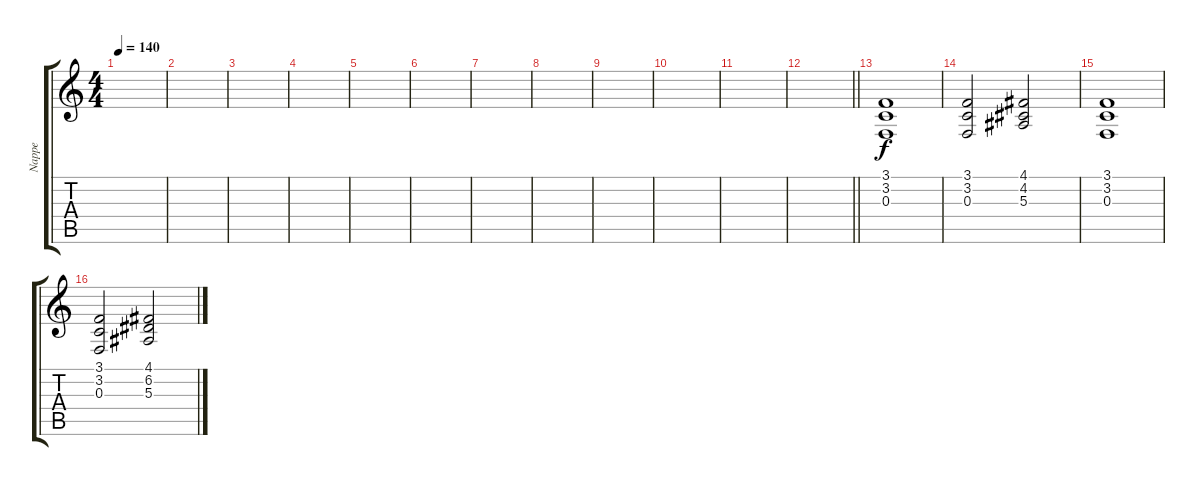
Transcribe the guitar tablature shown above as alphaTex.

\track ("Nappe" "Nappe") {instrument choiraahs}
\staff {score tabs}
\tuning (D4 A3 F3 C3 G2 C2) {hide}
\ts (4 4)
\tempo 140
\clef g2
\ks c
|
|
|
|
|
|
|
|
|
|
|
\barLineRight lightlight
|
(3.1 3.2 0.3).1 |
(3.1 3.2 0.3).2 (4.1 4.2 5.3).2 |
(3.1 3.2 0.3).1 |
(3.1 3.2 0.3).2 (4.1 6.2 5.3).2
